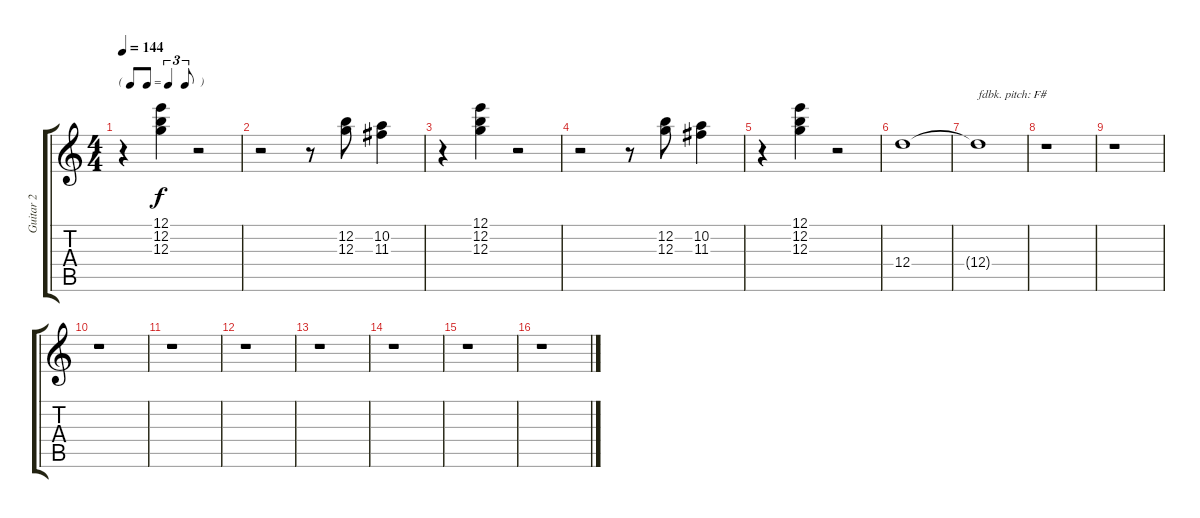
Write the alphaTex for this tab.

\track ("Guitar 2" "Guitar 2") {instrument distortionguitar}
\staff {score tabs}
\tuning (E4 B3 G3 D3 A2 E2) {hide}
\ts (4 4)
\tf triplet8th
\tempo 144
\clef g2
\ks c
r.4{dy f} (12.1 12.2 12.3).4 r.2 |
r.2 r.8 (12.2 12.3).8 (10.2 11.3).4 |
r.4 (12.1 12.2 12.3).4 r.2 |
r.2 r.8 (12.2 12.3).8 (10.2 11.3).4 |
r.4 (12.1 12.2 12.3).4 r.2 |
12.4.1 |
12.4{t}.1{txt "fdbk. pitch: F#"} |
r.1 |
r.1 |
r.1 |
r.1 |
r.1 |
r.1 |
r.1 |
r.1 |
r.1
